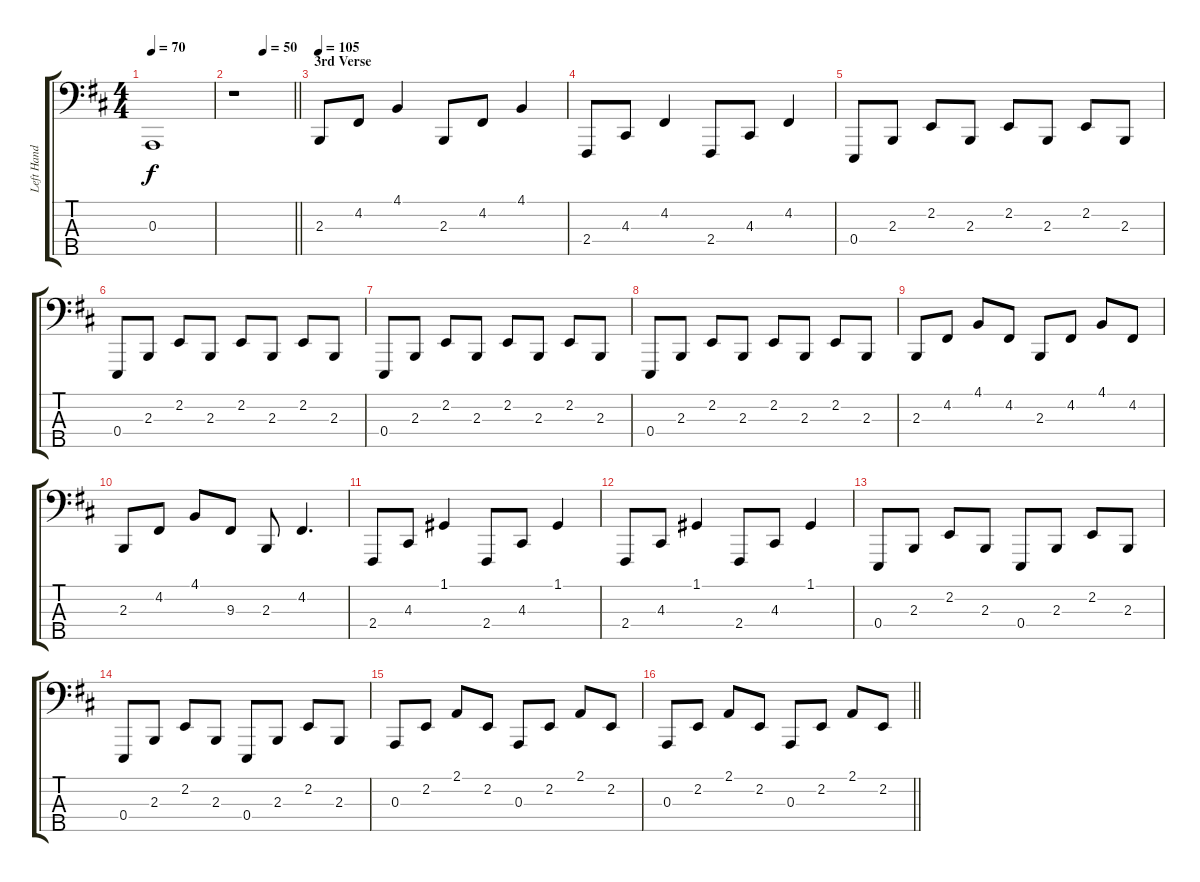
\track ("Left Hand" "Left Hand") {instrument acousticgrandpiano}
\staff {score tabs}
\tuning (G2 D2 A1 E1 B0) {hide}
\ts (4 4)
\tempo 70
\clef f4
\ks bminor
0.3.1{dy f} |
\tempo (50 0.5)
\barLineRight lightlight
r.1 |
\section ("" "3rd Verse")
\tempo 105
2.3.8 4.2.8 4.1.4 2.3.8 4.2.8 4.1.4 |
2.4.8 4.3.8 4.2.4 2.4.8 4.3.8 4.2.4 |
0.4.8 2.3.8 2.2.8 2.3.8 2.2.8{beam Up} 2.3.8{beam Up} 2.2.8{beam Up} 2.3.8{beam Up} |
0.4.8 2.3.8 2.2.8 2.3.8 2.2.8{beam Up} 2.3.8{beam Up} 2.2.8{beam Up} 2.3.8{beam Up} |
0.4.8 2.3.8 2.2.8 2.3.8 2.2.8{beam Up} 2.3.8{beam Up} 2.2.8{beam Up} 2.3.8{beam Up} |
0.4.8 2.3.8 2.2.8 2.3.8 2.2.8{beam Up} 2.3.8{beam Up} 2.2.8{beam Up} 2.3.8{beam Up} |
2.3.8 4.2.8 4.1.8 4.2.8 2.3.8 4.2.8 4.1.8 4.2.8 |
2.3.8 4.2.8 4.1.8 9.3.8 2.3.8 4.2.4{d} |
2.4.8 4.3.8 1.1.4 2.4.8 4.3.8 1.1.4 |
2.4.8 4.3.8 1.1.4 2.4.8 4.3.8 1.1.4 |
0.4.8 2.3.8 2.2.8 2.3.8 0.4.8 2.3.8 2.2.8 2.3.8 |
0.4.8 2.3.8 2.2.8 2.3.8 0.4.8 2.3.8 2.2.8 2.3.8 |
0.3.8 2.2.8 2.1.8 2.2.8 0.3.8 2.2.8 2.1.8 2.2.8 |
\barLineRight lightlight
0.3.8 2.2.8 2.1.8 2.2.8 0.3.8 2.2.8 2.1.8 2.2.8
